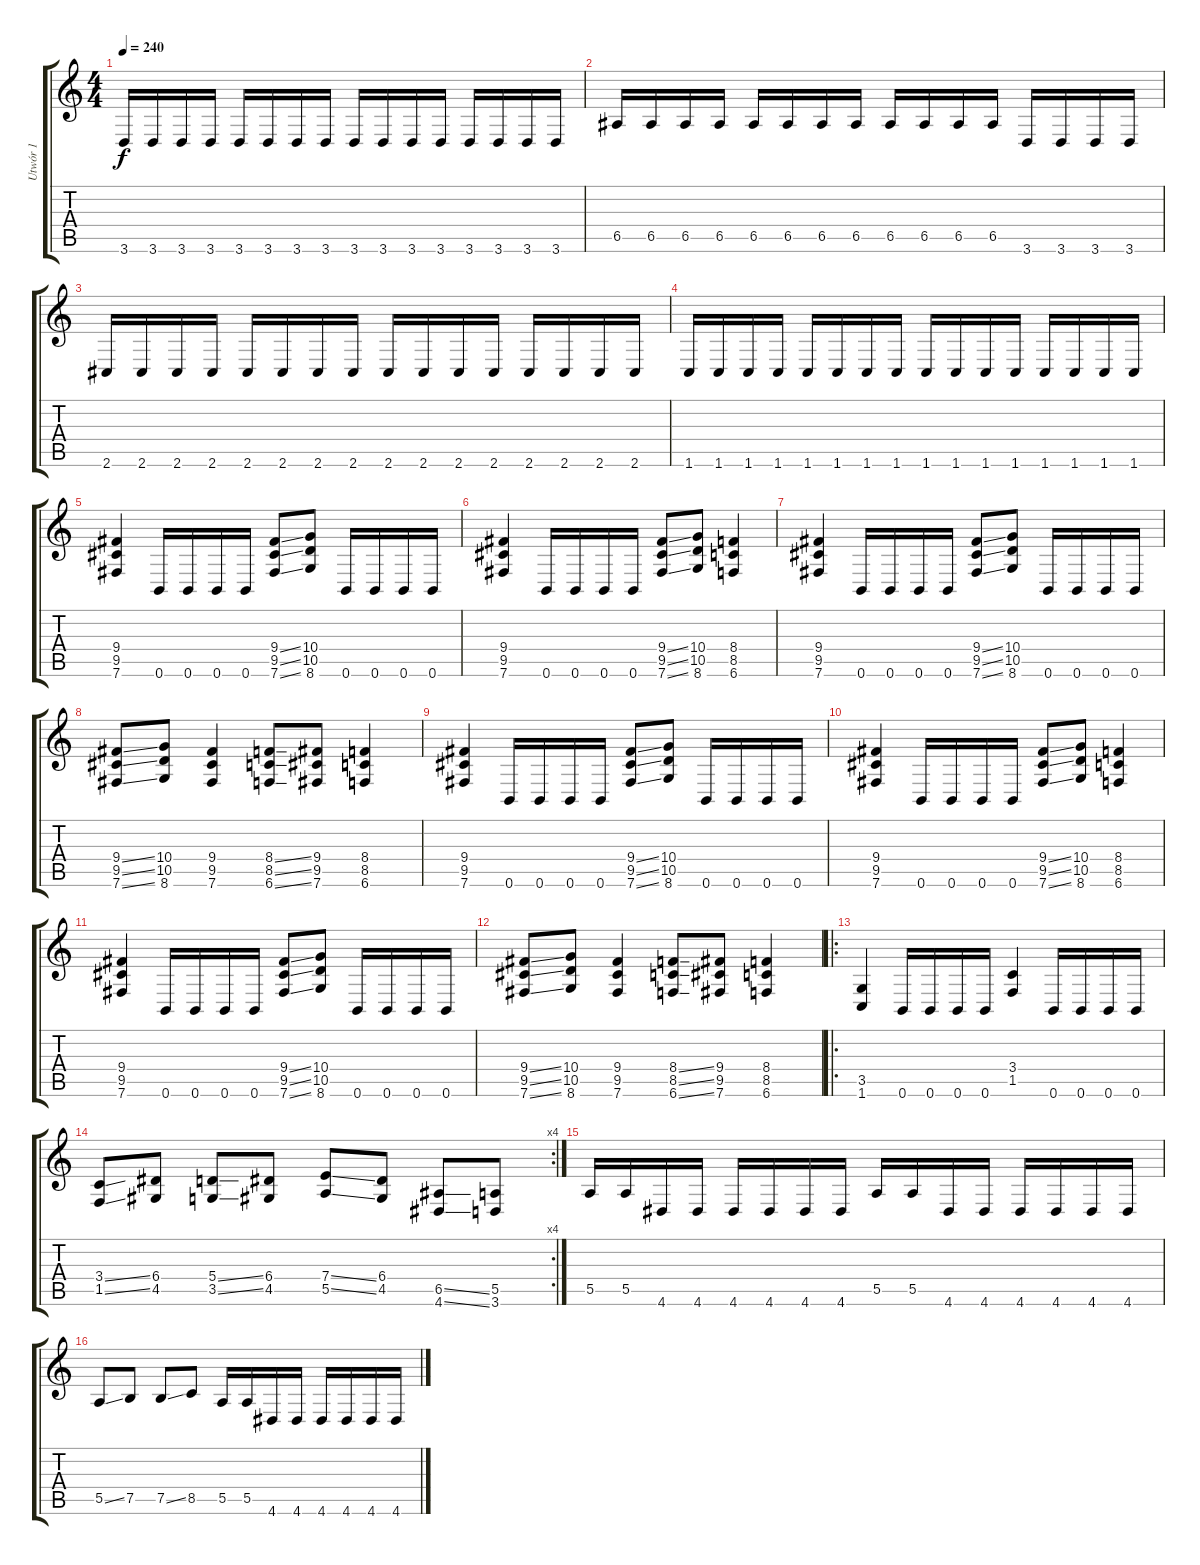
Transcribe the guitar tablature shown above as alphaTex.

\track ("Utwór 1" "Utwór 1") {instrument distortionguitar}
\staff {score tabs}
\tuning (B3 Gb3 D3 A2 E2 B1) {hide}
\ts (4 4)
\tempo 240
\clef g2
\ks c
3.6.16{dy f} 3.6.16 3.6.16 3.6.16 3.6.16 3.6.16 3.6.16 3.6.16 3.6.16 3.6.16 3.6.16 3.6.16 3.6.16 3.6.16 3.6.16 3.6.16 |
6.5.16 6.5.16 6.5.16 6.5.16 6.5.16 6.5.16 6.5.16 6.5.16 6.5.16 6.5.16 6.5.16 6.5.16 3.6.16 3.6.16 3.6.16 3.6.16 |
2.6.16 2.6.16 2.6.16 2.6.16 2.6.16 2.6.16 2.6.16 2.6.16 2.6.16 2.6.16 2.6.16 2.6.16 2.6.16 2.6.16 2.6.16 2.6.16 |
1.6.16 1.6.16 1.6.16 1.6.16 1.6.16 1.6.16 1.6.16 1.6.16 1.6.16 1.6.16 1.6.16 1.6.16 1.6.16 1.6.16 1.6.16 1.6.16 |
(9.4 9.5 7.6).4 0.6.16 0.6.16 0.6.16 0.6.16 (9.4{ss} 9.5{ss} 7.6{ss}).8 (10.4 10.5 8.6).8 0.6.16 0.6.16 0.6.16 0.6.16 |
(9.4 9.5 7.6).4 0.6.16 0.6.16 0.6.16 0.6.16 (9.4{ss} 9.5{ss} 7.6{ss}).8 (10.4 10.5 8.6).8 (8.4 8.5 6.6).4 |
(9.4 9.5 7.6).4 0.6.16 0.6.16 0.6.16 0.6.16 (9.4{ss} 9.5{ss} 7.6{ss}).8 (10.4 10.5 8.6).8 0.6.16 0.6.16 0.6.16 0.6.16 |
(9.4{ss} 9.5{ss} 7.6{ss}).8 (10.4 10.5 8.6).8 (9.4 9.5 7.6).4 (8.4{ss} 8.5{ss} 6.6{ss}).8 (9.4 9.5 7.6).8 (8.4 8.5 6.6).4 |
(9.4 9.5 7.6).4 0.6.16 0.6.16 0.6.16 0.6.16 (9.4{ss} 9.5{ss} 7.6{ss}).8 (10.4 10.5 8.6).8 0.6.16 0.6.16 0.6.16 0.6.16 |
(9.4 9.5 7.6).4 0.6.16 0.6.16 0.6.16 0.6.16 (9.4{ss} 9.5{ss} 7.6{ss}).8 (10.4 10.5 8.6).8 (8.4 8.5 6.6).4 |
(9.4 9.5 7.6).4 0.6.16 0.6.16 0.6.16 0.6.16 (9.4{ss} 9.5{ss} 7.6{ss}).8 (10.4 10.5 8.6).8 0.6.16 0.6.16 0.6.16 0.6.16 |
(9.4{ss} 9.5{ss} 7.6{ss}).8 (10.4 10.5 8.6).8 (9.4 9.5 7.6).4 (8.4{ss} 8.5{ss} 6.6{ss}).8 (9.4 9.5 7.6).8 (8.4 8.5 6.6).4 |
\ro
(3.5 1.6).4 0.6.16 0.6.16 0.6.16 0.6.16 (3.4 1.5).4 0.6.16 0.6.16 0.6.16 0.6.16 |
\rc 4
(3.4{ss} 1.5{ss}).8 (6.4 4.5).8 (5.4{ss} 3.5{ss}).8 (6.4 4.5).8 (7.4{ss} 5.5{ss}).8 (6.4 4.5).8 (6.5{ss} 4.6{ss}).8 (5.5 3.6).8 |
5.5.16 5.5.16 4.6.16 4.6.16 4.6.16 4.6.16 4.6.16 4.6.16 5.5.16 5.5.16 4.6.16 4.6.16 4.6.16 4.6.16 4.6.16 4.6.16 |
5.5{ss}.8 7.5.8 7.5{ss}.8 8.5.8 5.5.16 5.5.16 4.6.16 4.6.16 4.6.16 4.6.16 4.6.16 4.6.16
